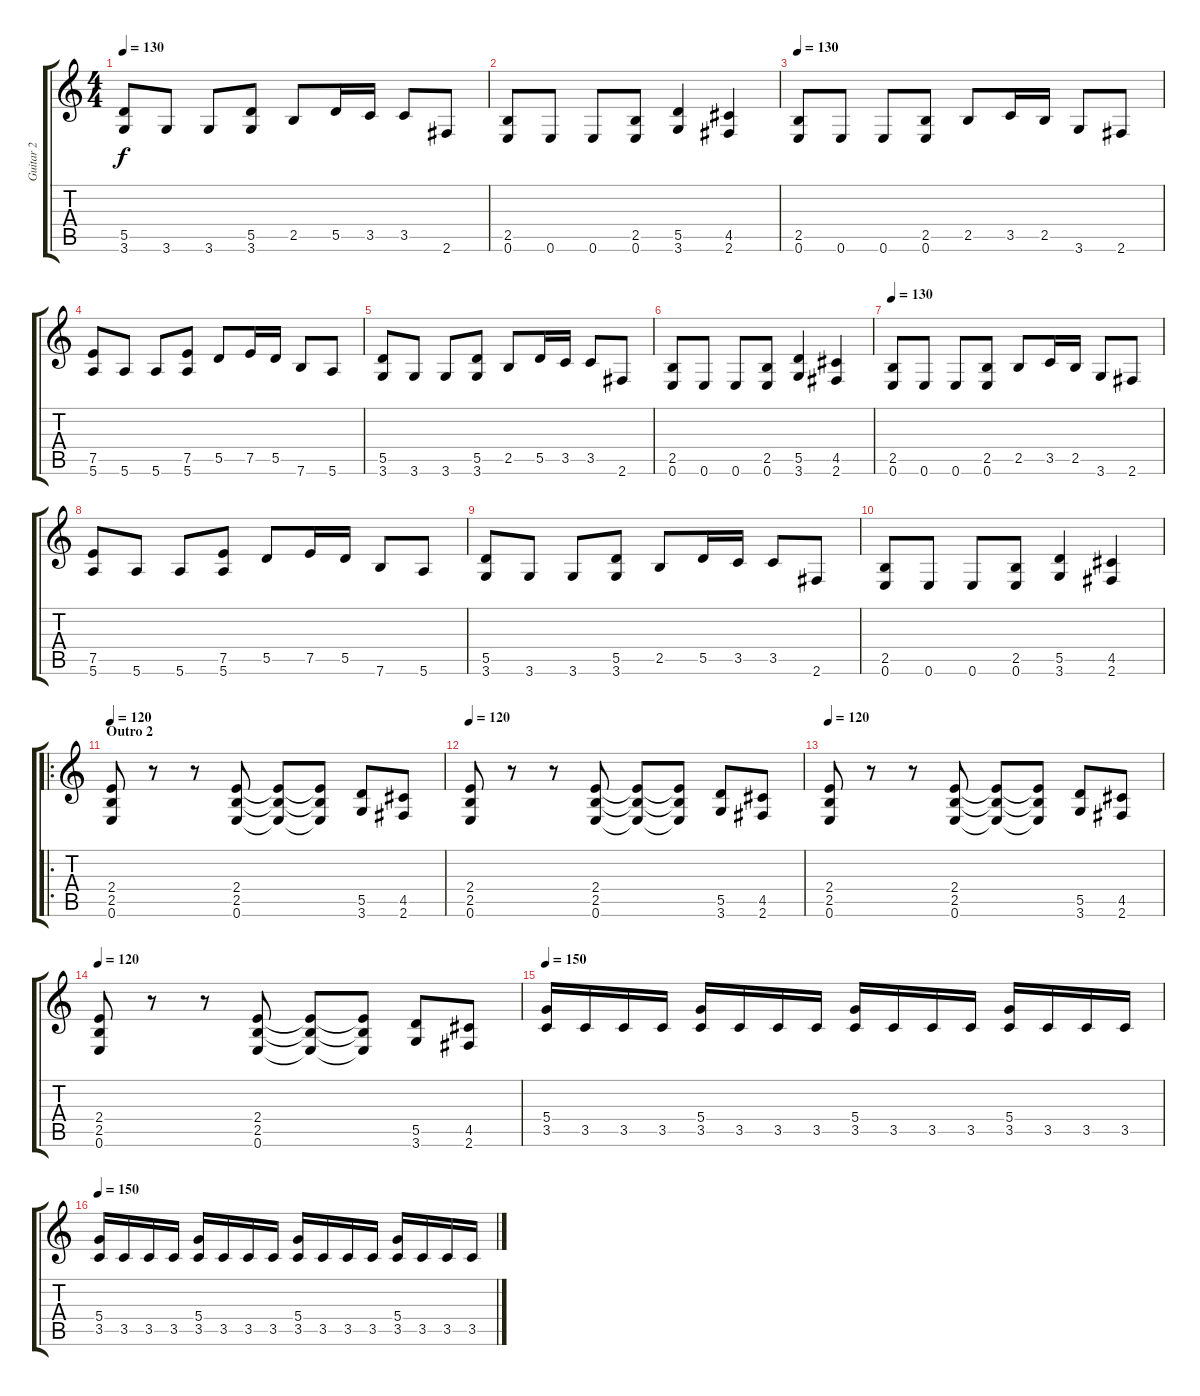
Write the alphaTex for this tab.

\track ("Guitar 2" "Guitar 2") {instrument distortionguitar}
\staff {score tabs}
\tuning (E4 B3 G3 D3 A2 E2) {hide}
\ts (4 4)
\tempo 130
\clef g2
\ks c
(5.5 3.6).8{dy f} 3.6.8 3.6.8 (5.5 3.6).8 2.5.8 5.5.16 3.5.16 3.5.8 2.6.8 |
(2.5 0.6).8 0.6.8 0.6.8 (2.5 0.6).8 (5.5 3.6).4 (4.5 2.6).4 |
\tempo 130
(2.5 0.6).8{volume 16} 0.6.8 0.6.8 (2.5 0.6).8 2.5.8 3.5.16 2.5.16 3.6.8 2.6.8 |
(7.5 5.6).8 5.6.8 5.6.8 (7.5 5.6).8 5.5.8 7.5.16 5.5.16 7.6.8 5.6.8 |
(5.5 3.6).8 3.6.8 3.6.8 (5.5 3.6).8 2.5.8 5.5.16 3.5.16 3.5.8 2.6.8 |
(2.5 0.6).8 0.6.8 0.6.8 (2.5 0.6).8 (5.5 3.6).4 (4.5 2.6).4 |
\tempo 130
(2.5 0.6).8{volume 16} 0.6.8 0.6.8 (2.5 0.6).8 2.5.8 3.5.16 2.5.16 3.6.8 2.6.8 |
(7.5 5.6).8 5.6.8 5.6.8 (7.5 5.6).8 5.5.8 7.5.16 5.5.16 7.6.8 5.6.8 |
(5.5 3.6).8 3.6.8 3.6.8 (5.5 3.6).8 2.5.8 5.5.16 3.5.16 3.5.8 2.6.8 |
(2.5 0.6).8 0.6.8 0.6.8 (2.5 0.6).8 (5.5 3.6).4 (4.5 2.6).4 |
\ro
\section ("" "Outro 2")
\tempo 120
(2.4 2.5 0.6).8 r.8 r.8 (2.4 2.5 0.6).8 (2.4{t} 2.5{t} 0.6{t}).8 (2.4{t} 2.5{t} 0.6{t}).8 (5.5 3.6).8 (4.5 2.6).8 |
\tempo 120
(2.4 2.5 0.6).8 r.8 r.8 (2.4 2.5 0.6).8 (2.4{t} 2.5{t} 0.6{t}).8 (2.4{t} 2.5{t} 0.6{t}).8 (5.5 3.6).8 (4.5 2.6).8 |
\tempo 120
(2.4 2.5 0.6).8 r.8 r.8 (2.4 2.5 0.6).8 (2.4{t} 2.5{t} 0.6{t}).8 (2.4{t} 2.5{t} 0.6{t}).8 (5.5 3.6).8 (4.5 2.6).8 |
\tempo 120
(2.4 2.5 0.6).8 r.8 r.8 (2.4 2.5 0.6).8 (2.4{t} 2.5{t} 0.6{t}).8 (2.4{t} 2.5{t} 0.6{t}).8 (5.5 3.6).8 (4.5 2.6).8 |
\tempo 150
(5.4 3.5).16 3.5.16 3.5.16 3.5.16 (5.4 3.5).16 3.5.16 3.5.16 3.5.16 (5.4 3.5).16 3.5.16 3.5.16 3.5.16 (5.4 3.5).16 3.5.16 3.5.16 3.5.16 |
\tempo 150
(5.4 3.5).16 3.5.16 3.5.16 3.5.16 (5.4 3.5).16 3.5.16 3.5.16 3.5.16 (5.4 3.5).16 3.5.16 3.5.16 3.5.16 (5.4 3.5).16 3.5.16 3.5.16 3.5.16
